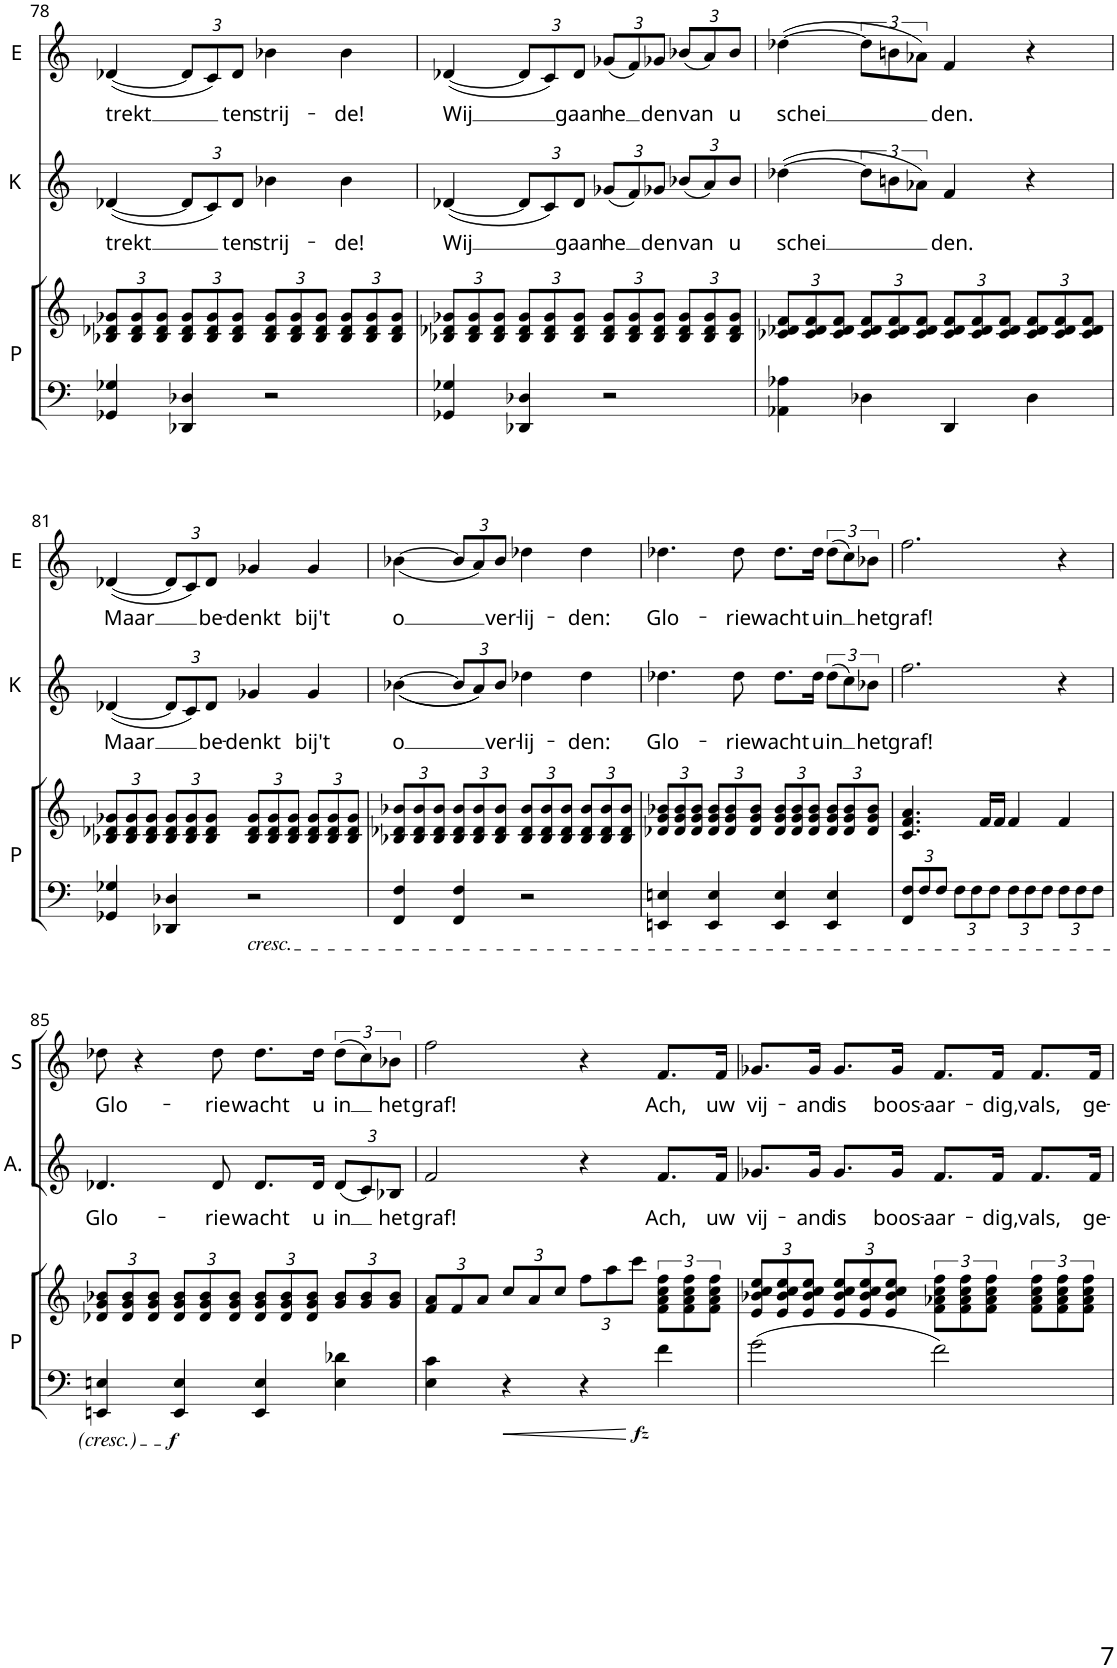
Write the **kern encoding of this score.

**kern	**kern	**dynam	**kern	**text	**kern	**text	**kern	**text	**kern	**text
*part5	*part5	*part5	*part4	*part4	*part3	*part3	*part2	*part2	*part1	*part1
*staff6	*staff5	*staff5/6	*staff4	*staff4	*staff3	*staff3	*staff2	*staff2	*staff1	*staff1
*I"Piano	*	*	*I"Alt	*	*I"Sopraan	*	*I"Kate	*	*I"Edith	*
*I'P	*	*	*I'A.	*	*I'S	*	*I'K	*	*I'E	*
!!LO:PB:g=z
*clefF4	*clefG2	*	*clefG2	*	*clefG2	*	*clefG2	*	*clefG2	*
*k[]	*k[]	*	*k[]	*	*k[]	*	*k[]	*	*k[]	*
*M4/4	*M4/4	*	*M4/4	*	*M4/4	*	*M4/4	*	*M4/4	*
*met(c)	*met(c)	*	*met(c)	*	*met(c)	*	*met(c)	*	*met(c)	*
*	*Xbrackettup	*	*	*	*	*	*	*	*	*
=78	=78	=78	=78	=78	=78	=78	=78	=78	=78	=78
!	!	!	!	!	!	!	!	!LO:LY:b	!	!LO:LY:b
4GG-X/ 4G-X/	12B-X/ 12d-X/ 12g-X/L	.	1r	.	1r	.	(<[4d-X/	trekt	(<[4d-X/	trekt
.	12B-/ 12d-/ 12g-/	.	.	.	.	.	.	.	.	.
.	12B-/ 12d-/ 12g-/J	.	.	.	.	.	.	.	.	.
*	*	*	*	*	*	*	*Xbrackettup	*	*Xbrackettup	*
4DD-X/ 4D-X/	12B-/ 12d-/ 12g-/L	.	.	.	.	.	12d-/L]	.	12d-/L]	.
.	12B-/ 12d-/ 12g-/	.	.	.	.	.	12c/)	.	12c/)	.
!	!	!	!	!	!	!	!	!LO:LY:b	!	!LO:LY:b
.	12B-/ 12d-/ 12g-/J	.	.	.	.	.	12d-/J	ten	12d-/J	ten
!	!	!	!	!	!	!	!	!LO:LY:b	!	!LO:LY:b
2r	12B-/ 12d-/ 12g-/L	.	.	.	.	.	4b-X\	strij-	4b-X\	strij-
.	12B-/ 12d-/ 12g-/	.	.	.	.	.	.	.	.	.
.	12B-/ 12d-/ 12g-/J	.	.	.	.	.	.	.	.	.
!	!	!	!	!	!	!	!	!LO:LY:b	!	!LO:LY:b
.	12B-/ 12d-/ 12g-/L	.	.	.	.	.	4b-\	-de!	4b-\	-de!
.	12B-/ 12d-/ 12g-/	.	.	.	.	.	.	.	.	.
.	12B-/ 12d-/ 12g-/J	.	.	.	.	.	.	.	.	.
=79	=79	=79	=79	=79	=79	=79	=79	=79	=79	=79
!	!	!	!	!	!	!	!	!LO:LY:b	!	!LO:LY:b
4GG-X/ 4G-X/	12B-X/ 12d-X/ 12g-X/L	.	1r	.	1r	.	(<[4d-X/	Wij	(<[4d-X/	Wij
.	12B-/ 12d-/ 12g-/	.	.	.	.	.	.	.	.	.
.	12B-/ 12d-/ 12g-/J	.	.	.	.	.	.	.	.	.
4DD-X/ 4D-X/	12B-/ 12d-/ 12g-/L	.	.	.	.	.	12d-/L]	.	12d-/L]	.
.	12B-/ 12d-/ 12g-/	.	.	.	.	.	12c/)	.	12c/)	.
!	!	!	!	!	!	!	!	!LO:LY:b	!	!LO:LY:b
.	12B-/ 12d-/ 12g-/J	.	.	.	.	.	12d-/J	gaan	12d-/J	gaan
!	!	!	!	!	!	!	!	!LO:LY:b	!	!LO:LY:b
2r	12B-/ 12d-/ 12g-/L	.	.	.	.	.	(12g-X/L	he	(12g-X/L	he
.	12B-/ 12d-/ 12g-/	.	.	.	.	.	12f/)	.	12f/)	.
!	!	!	!	!	!	!	!	!LO:LY:b	!	!LO:LY:b
.	12B-/ 12d-/ 12g-/J	.	.	.	.	.	12g-X/J	den	12g-X/J	den
!	!	!	!	!	!	!	!	!LO:LY:b	!	!LO:LY:b
.	12B-/ 12d-/ 12g-/L	.	.	.	.	.	(12b-X/L	van	(12b-X/L	van
.	12B-/ 12d-/ 12g-/	.	.	.	.	.	12a/)	.	12a/)	.
!	!	!	!	!	!	!	!	!LO:LY:b	!	!LO:LY:b
.	12B-/ 12d-/ 12g-/J	.	.	.	.	.	12b-/J	u	12b-/J	u
=80	=80	=80	=80	=80	=80	=80	=80	=80	=80	=80
!	!	!	!	!	!	!	!	!LO:LY:b	!	!LO:LY:b
4AA-X\ 4A-X\	12c-X/ 12d-X/ 12f/L	.	1r	.	1r	.	(>[4dd-X\	schei	(>[4dd-X\	schei
.	12c-/ 12d-/ 12f/	.	.	.	.	.	.	.	.	.
.	12c-/ 12d-/ 12f/J	.	.	.	.	.	.	.	.	.
*	*	*	*	*	*	*	*brackettup	*	*brackettup	*
4D-X\	12c-/ 12d-/ 12f/L	.	.	.	.	.	12dd-\L]	.	12dd-\L]	.
.	12c-/ 12d-/ 12f/	.	.	.	.	.	12bn\	.	12bn\	.
.	12c-/ 12d-/ 12f/J	.	.	.	.	.	12a-X\J)	.	12a-X\J)	.
!	!	!	!	!	!	!	!	!LO:LY:b	!	!LO:LY:b
4DD/	12c-/ 12d-/ 12f/L	.	.	.	.	.	4f/	den.	4f/	den.
.	12c-/ 12d-/ 12f/	.	.	.	.	.	.	.	.	.
.	12c-/ 12d-/ 12f/J	.	.	.	.	.	.	.	.	.
4D-\	12c-/ 12d-/ 12f/L	.	.	.	.	.	4r	.	4r	.
.	12c-/ 12d-/ 12f/	.	.	.	.	.	.	.	.	.
.	12c-/ 12d-/ 12f/J	.	.	.	.	.	.	.	.	.
!!LO:LB:g=z
=81	=81	=81	=81	=81	=81	=81	=81	=81	=81	=81
!	!	!	!	!	!	!	!	!LO:LY:b	!	!LO:LY:b
4GG-X/ 4G-X/	12B-X/ 12d-X/ 12g-X/L	.	1r	.	1r	.	(<[4d-X/	Maar	(<[4d-X/	Maar
.	12B-/ 12d-/ 12g-/	.	.	.	.	.	.	.	.	.
.	12B-/ 12d-/ 12g-/J	.	.	.	.	.	.	.	.	.
*	*	*	*	*	*	*	*Xbrackettup	*	*Xbrackettup	*
4DD-X/ 4D-X/	12B-/ 12d-/ 12g-/L	.	.	.	.	.	12d-/L]	.	12d-/L]	.
.	12B-/ 12d-/ 12g-/	.	.	.	.	.	12c/)	.	12c/)	.
!	!	!	!	!	!	!	!	!LO:LY:b	!	!LO:LY:b
.	12B-/ 12d-/ 12g-/J	.	.	.	.	.	12d-/J	be-	12d-/J	be-
!LO:TX:b:i:t=cresc.	!	!	!	!	!	!	!	!	!	!
!	!	!	!	!	!	!	!	!LO:LY:b	!	!LO:LY:b
2r	12B-/ 12d-/ 12g-/L	.	.	.	.	.	4g-X/	-denkt	4g-X/	-denkt
.	12B-/ 12d-/ 12g-/	.	.	.	.	.	.	.	.	.
.	12B-/ 12d-/ 12g-/J	.	.	.	.	.	.	.	.	.
!	!	!	!	!	!	!	!	!LO:LY:b	!	!LO:LY:b
.	12B-/ 12d-/ 12g-/L	.	.	.	.	.	4g-/	bij't	4g-/	bij't
.	12B-/ 12d-/ 12g-/	.	.	.	.	.	.	.	.	.
.	12B-/ 12d-/ 12g-/J	.	.	.	.	.	.	.	.	.
=82	=82	=82	=82	=82	=82	=82	=82	=82	=82	=82
!	!	!	!	!	!	!	!	!LO:LY:b	!	!LO:LY:b
4FF/ 4F/	12B-X/ 12d-X/ 12b-X/L	.	1r	.	1r	.	(<(<[4b-X\	o	(<[4b-X\	o
.	12B-/ 12d-/ 12b-/	.	.	.	.	.	.	.	.	.
.	12B-/ 12d-/ 12b-/J	.	.	.	.	.	.	.	.	.
4FF/ 4F/	12B-/ 12d-/ 12b-/L	.	.	.	.	.	12b-/L]	.	12b-/L]	.
.	12B-/ 12d-/ 12b-/	.	.	.	.	.	12a/))	.	12a/)	.
!	!	!	!	!	!	!	!	!LO:LY:b	!	!LO:LY:b
.	12B-/ 12d-/ 12b-/J	.	.	.	.	.	12b-/J	ver-	12b-/J	ver-
!	!	!	!	!	!	!	!	!LO:LY:b	!	!LO:LY:b
2r	12B-/ 12d-/ 12b-/L	.	.	.	.	.	4dd-X\	-lij-	4dd-X\	-lij-
.	12B-/ 12d-/ 12b-/	.	.	.	.	.	.	.	.	.
.	12B-/ 12d-/ 12b-/J	.	.	.	.	.	.	.	.	.
!	!	!	!	!	!	!	!	!LO:LY:b	!	!LO:LY:b
.	12B-/ 12d-/ 12b-/L	.	.	.	.	.	4dd-\	-den:	4dd-\	-den:
.	12B-/ 12d-/ 12b-/	.	.	.	.	.	.	.	.	.
.	12B-/ 12d-/ 12b-/J	.	.	.	.	.	.	.	.	.
=83	=83	=83	=83	=83	=83	=83	=83	=83	=83	=83
!	!	!	!	!	!	!	!	!LO:LY:b	!	!LO:LY:b
4EEn/ 4En/	12d-X/ 12g/ 12b-X/L	.	1r	.	1r	.	4.dd-X\	Glo-	4.dd-X\	Glo-
.	12d-/ 12g/ 12b-/	.	.	.	.	.	.	.	.	.
.	12d-/ 12g/ 12b-/J	.	.	.	.	.	.	.	.	.
4EE/ 4E/	12d-/ 12g/ 12b-/L	.	.	.	.	.	.	.	.	.
.	12d-/ 12g/ 12b-/	.	.	.	.	.	.	.	.	.
!	!	!	!	!	!	!	!	!LO:LY:b	!	!LO:LY:b
.	.	.	.	.	.	.	8dd-\	-rie	8dd-\	-rie
.	12d-/ 12g/ 12b-/J	.	.	.	.	.	.	.	.	.
!	!	!	!	!	!	!	!	!LO:LY:b	!	!LO:LY:b
4EE/ 4E/	12d-/ 12g/ 12b-/L	.	.	.	.	.	8.dd-\L	wacht	8.dd-\L	wacht
.	12d-/ 12g/ 12b-/	.	.	.	.	.	.	.	.	.
.	12d-/ 12g/ 12b-/J	.	.	.	.	.	.	.	.	.
!	!	!	!	!	!	!	!	!LO:LY:b	!	!LO:LY:b
.	.	.	.	.	.	.	16dd-\Jk	u	16dd-\Jk	u
*	*	*	*	*	*	*	*brackettup	*	*	*
!	!	!	!	!	!	!	!	!LO:LY:b	!	!
*	*	*	*	*	*	*	*	*	*brackettup	*
!	!	!	!	!	!	!	!	!	!	!LO:LY:b
4EE/ 4E/	12d-/ 12g/ 12b-/L	.	.	.	.	.	(12dd-\L	in	(12dd-\L	in
.	12d-/ 12g/ 12b-/	.	.	.	.	.	12cc\)	.	12cc\)	.
!	!	!	!	!	!	!	!	!LO:LY:b	!	!LO:LY:b
.	12d-/ 12g/ 12b-/J	.	.	.	.	.	12b-X\J	het	12b-X\J	het
=84	=84	=84	=84	=84	=84	=84	=84	=84	=84	=84
*Xbrackettup	*	*	*	*	*	*	*	*	*	*
!	!	!	!	!	!	!	!	!LO:LY:b	!	!LO:LY:b
12FF/ 12F/L	4.c/ 4.f/ 4.a/	.	1r	.	1r	.	2.ff\	graf!	2.ff\	graf!
12F/	.	.	.	.	.	.	.	.	.	.
12F/J	.	.	.	.	.	.	.	.	.	.
12F\L	.	.	.	.	.	.	.	.	.	.
12F\	.	.	.	.	.	.	.	.	.	.
.	16f/LL	.	.	.	.	.	.	.	.	.
12F\J	.	.	.	.	.	.	.	.	.	.
.	16f/JJ	.	.	.	.	.	.	.	.	.
12F\L	4f/	.	.	.	.	.	.	.	.	.
12F\	.	.	.	.	.	.	.	.	.	.
12F\J	.	.	.	.	.	.	.	.	.	.
12F\L	4f/	.	.	.	.	.	4r	.	4r	.
12F\	.	.	.	.	.	.	.	.	.	.
12F\J	.	.	.	.	.	.	.	.	.	.
!!LO:LB:g=z
=85	=85	=85	=85	=85	=85	=85	=85	=85	=85	=85
!	!	!	!	!LO:LY:b	!	!LO:LY:b	!	!	!	!
4EEn/ 4En/	12d-X/ 12g/ 12b-X/L	.	4.d-X/	Glo-	8dd-X\	Glo-	1r	.	1r	.
.	12d-/ 12g/ 12b-/	.	.	.	.	.	.	.	.	.
.	.	.	.	.	4r	.	.	.	.	.
.	12d-/ 12g/ 12b-/J	.	.	.	.	.	.	.	.	.
!	!	!LO:DY:b=2	!	!	!	!	!	!	!	!
4EE/ 4E/	12d-/ 12g/ 12b-/L	f	.	.	.	.	.	.	.	.
.	12d-/ 12g/ 12b-/	.	.	.	.	.	.	.	.	.
!	!	!	!	!LO:LY:b	!	!LO:LY:b	!	!	!	!
.	.	.	8d-/	-rie	8dd-\	-rie	.	.	.	.
.	12d-/ 12g/ 12b-/J	.	.	.	.	.	.	.	.	.
!	!	!	!	!LO:LY:b	!	!LO:LY:b	!	!	!	!
4EE/ 4E/	12d-/ 12g/ 12b-/L	.	8.d-/L	wacht	8.dd-\L	wacht	.	.	.	.
.	12d-/ 12g/ 12b-/	.	.	.	.	.	.	.	.	.
.	12d-/ 12g/ 12b-/J	.	.	.	.	.	.	.	.	.
!	!	!	!	!LO:LY:b	!	!LO:LY:b	!	!	!	!
.	.	.	16d-/Jk	u	16dd-\Jk	u	.	.	.	.
*	*	*	*Xbrackettup	*	*	*	*	*	*	*
!	!	!	!	!LO:LY:b	!	!LO:LY:b	!	!	!	!
4E\ 4d-X\	12g/ 12b-/L	.	(12d-/L	in	(12dd-\L	in	.	.	.	.
.	12g/ 12b-/	.	12c/)	.	12cc\)	.	.	.	.	.
!	!	!	!	!LO:LY:b	!	!LO:LY:b	!	!	!	!
.	12g/ 12b-/J	.	12B-X/J	het	12b-X\J	het	.	.	.	.
=86	=86	=86	=86	=86	=86	=86	=86	=86	=86	=86
!	!	!	!	!LO:LY:b	!	!LO:LY:b	!	!	!	!
4E\ 4c\	12f/ 12a/L	.	2f/	graf!	2ff\	graf!	1r	.	1r	.
.	12f/	.	.	.	.	.	.	.	.	.
.	12a/J	.	.	.	.	.	.	.	.	.
4r	12cc/L	.	.	.	.	.	.	.	.	.
.	12a/	.	.	.	.	.	.	.	.	.
.	12cc/J	.	.	.	.	.	.	.	.	.
4r	12ff\L	.	4r	.	4r	.	.	.	.	.
.	12aa\	.	.	.	.	.	.	.	.	.
.	12ccc\J	.	.	.	.	.	.	.	.	.
*	*brackettup	*	*	*	*	*	*	*	*	*
!	!	!LO:DY:b=2	!	!LO:LY:b	!	!LO:LY:b	!	!	!	!
4f\	12f\ 12a\ 12cc\ 12ff\L	fz	8.f/L	Ach,	8.f/L	Ach,	.	.	.	.
.	12f\ 12a\ 12cc\ 12ff\	.	.	.	.	.	.	.	.	.
.	12f\ 12a\ 12cc\ 12ff\J	.	.	.	.	.	.	.	.	.
!	!	!	!	!LO:LY:b	!	!LO:LY:b	!	!	!	!
.	.	.	16f/Jk	uw	16f/Jk	uw	.	.	.	.
=87	=87	=87	=87	=87	=87	=87	=87	=87	=87	=87
*	*Xbrackettup	*	*	*	*	*	*	*	*	*
!	!	!	!	!LO:LY:b	!	!LO:LY:b	!	!	!	!
2g\	12e/ 12b-X/ 12cc/ 12ee/L	.	8.g-X/L	vij-	8.g-X/L	vij-	1r	.	1r	.
.	12e/ 12b-/ 12cc/ 12ee/	.	.	.	.	.	.	.	.	.
.	12e/ 12b-/ 12cc/ 12ee/J	.	.	.	.	.	.	.	.	.
!	!	!	!	!LO:LY:b	!	!LO:LY:b	!	!	!	!
.	.	.	16g-/Jk	-and	16g-/Jk	-and	.	.	.	.
!	!	!	!	!LO:LY:b	!	!LO:LY:b	!	!	!	!
.	12e/ 12b-/ 12cc/ 12ee/L	.	8.g-/L	is	8.g-/L	is	.	.	.	.
.	12e/ 12b-/ 12cc/ 12ee/	.	.	.	.	.	.	.	.	.
.	12e/ 12b-/ 12cc/ 12ee/J	.	.	.	.	.	.	.	.	.
!	!	!	!	!LO:LY:b	!	!LO:LY:b	!	!	!	!
.	.	.	16g-/Jk	boos-	16g-/Jk	boos-	.	.	.	.
*	*brackettup	*	*	*	*	*	*	*	*	*
!	!	!	!	!LO:LY:b	!	!LO:LY:b	!	!	!	!
2f\	12f\ 12a-X\ 12cc\ 12ff\L	.	8.f/L	-aar-	8.f/L	-aar-	.	.	.	.
.	12f\ 12a-\ 12cc\ 12ff\	.	.	.	.	.	.	.	.	.
.	12f\ 12a-\ 12cc\ 12ff\J	.	.	.	.	.	.	.	.	.
!	!	!	!	!LO:LY:b	!	!LO:LY:b	!	!	!	!
.	.	.	16f/Jk	-dig,	16f/Jk	-dig,	.	.	.	.
!	!	!	!	!LO:LY:b	!	!LO:LY:b	!	!	!	!
.	12f\ 12a-\ 12cc\ 12ff\L	.	8.f/L	vals,	8.f/L	vals,	.	.	.	.
.	12f\ 12a-\ 12cc\ 12ff\	.	.	.	.	.	.	.	.	.
.	12f\ 12a-\ 12cc\ 12ff\J	.	.	.	.	.	.	.	.	.
!	!	!	!	!LO:LY:b	!	!LO:LY:b	!	!	!	!
.	.	.	16f/Jk	ge-	16f/Jk	ge-	.	.	.	.
=	=	=	=	=	=	=	=	=	=	=
*-	*-	*-	*-	*-	*-	*-	*-	*-	*-	*-
